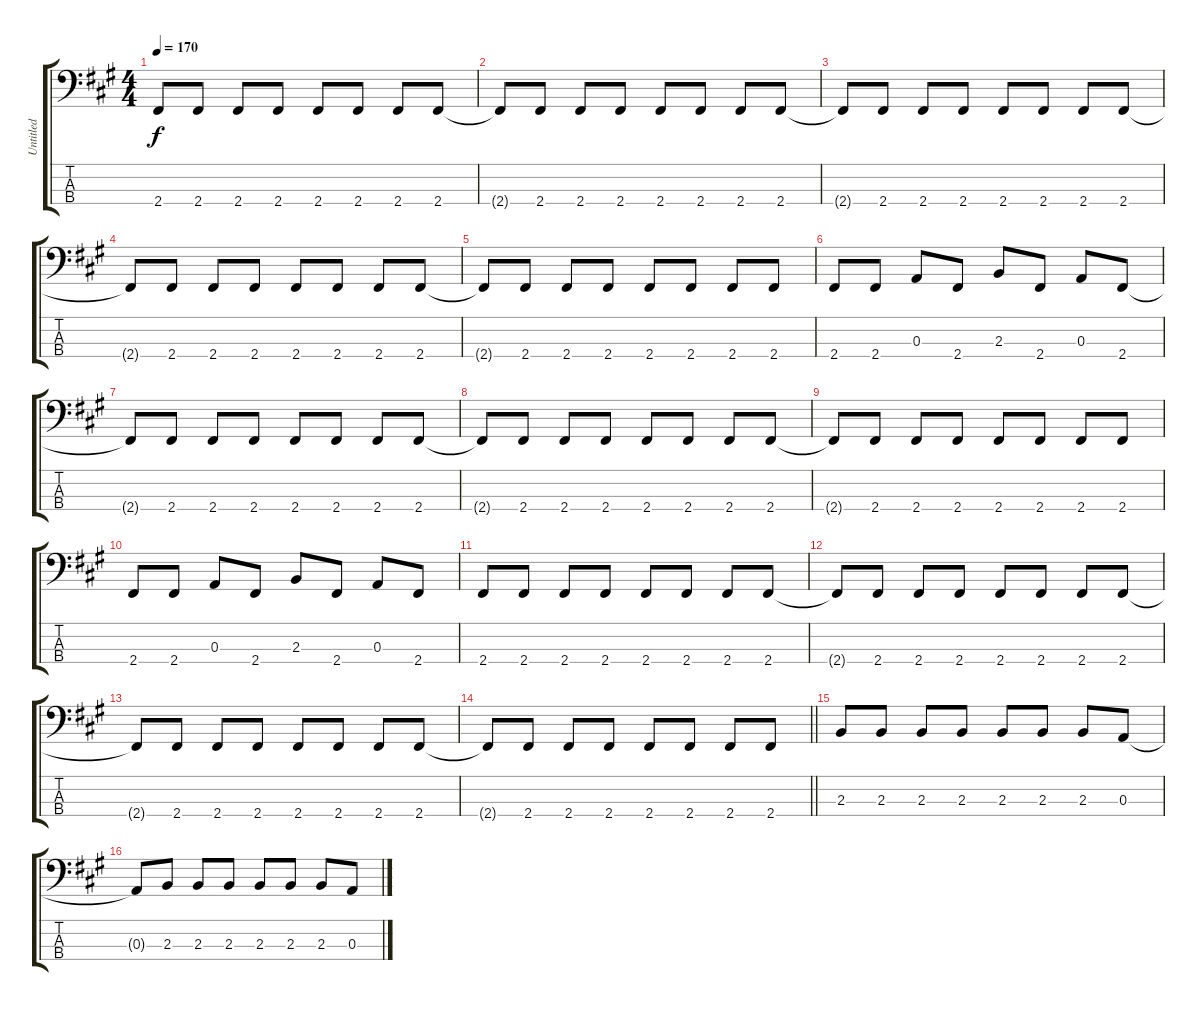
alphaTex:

\track ("Untitled" "Untitled") {instrument electricbassfinger}
\staff {score tabs}
\tuning (G2 D2 A1 E1) {hide}
\ts (4 4)
\tempo 170
\clef f4
\ks a
2.4{t}.8{dy f} 2.4.8 2.4.8 2.4.8 2.4.8 2.4.8 2.4.8 2.4.8 |
2.4{t}.8 2.4.8 2.4.8 2.4.8 2.4.8 2.4.8 2.4.8 2.4.8 |
2.4{t}.8 2.4.8 2.4.8 2.4.8 2.4.8 2.4.8 2.4.8 2.4.8 |
2.4{t}.8 2.4.8 2.4.8 2.4.8 2.4.8 2.4.8 2.4.8 2.4.8 |
2.4{t}.8 2.4.8 2.4.8 2.4.8 2.4.8 2.4.8 2.4.8 2.4.8 |
2.4.8 2.4.8 0.3.8 2.4.8 2.3.8 2.4.8 0.3.8 2.4.8 |
2.4{t}.8 2.4.8 2.4.8 2.4.8 2.4.8 2.4.8 2.4.8 2.4.8 |
2.4{t}.8 2.4.8 2.4.8 2.4.8 2.4.8 2.4.8 2.4.8 2.4.8 |
2.4{t}.8 2.4.8 2.4.8 2.4.8 2.4.8 2.4.8 2.4.8 2.4.8 |
2.4.8 2.4.8 0.3.8 2.4.8 2.3.8 2.4.8 0.3.8 2.4.8 |
2.4.8 2.4.8 2.4.8 2.4.8 2.4.8 2.4.8 2.4.8 2.4.8 |
2.4{t}.8 2.4.8 2.4.8 2.4.8 2.4.8 2.4.8 2.4.8 2.4.8 |
2.4{t}.8 2.4.8 2.4.8 2.4.8 2.4.8 2.4.8 2.4.8 2.4.8 |
\barLineRight lightlight
2.4{t}.8 2.4.8 2.4.8 2.4.8 2.4.8 2.4.8 2.4.8 2.4.8 |
2.3.8 2.3.8 2.3.8 2.3.8 2.3.8 2.3.8 2.3.8 0.3.8 |
0.3{t}.8 2.3.8 2.3.8 2.3.8 2.3.8 2.3.8 2.3.8 0.3.8
